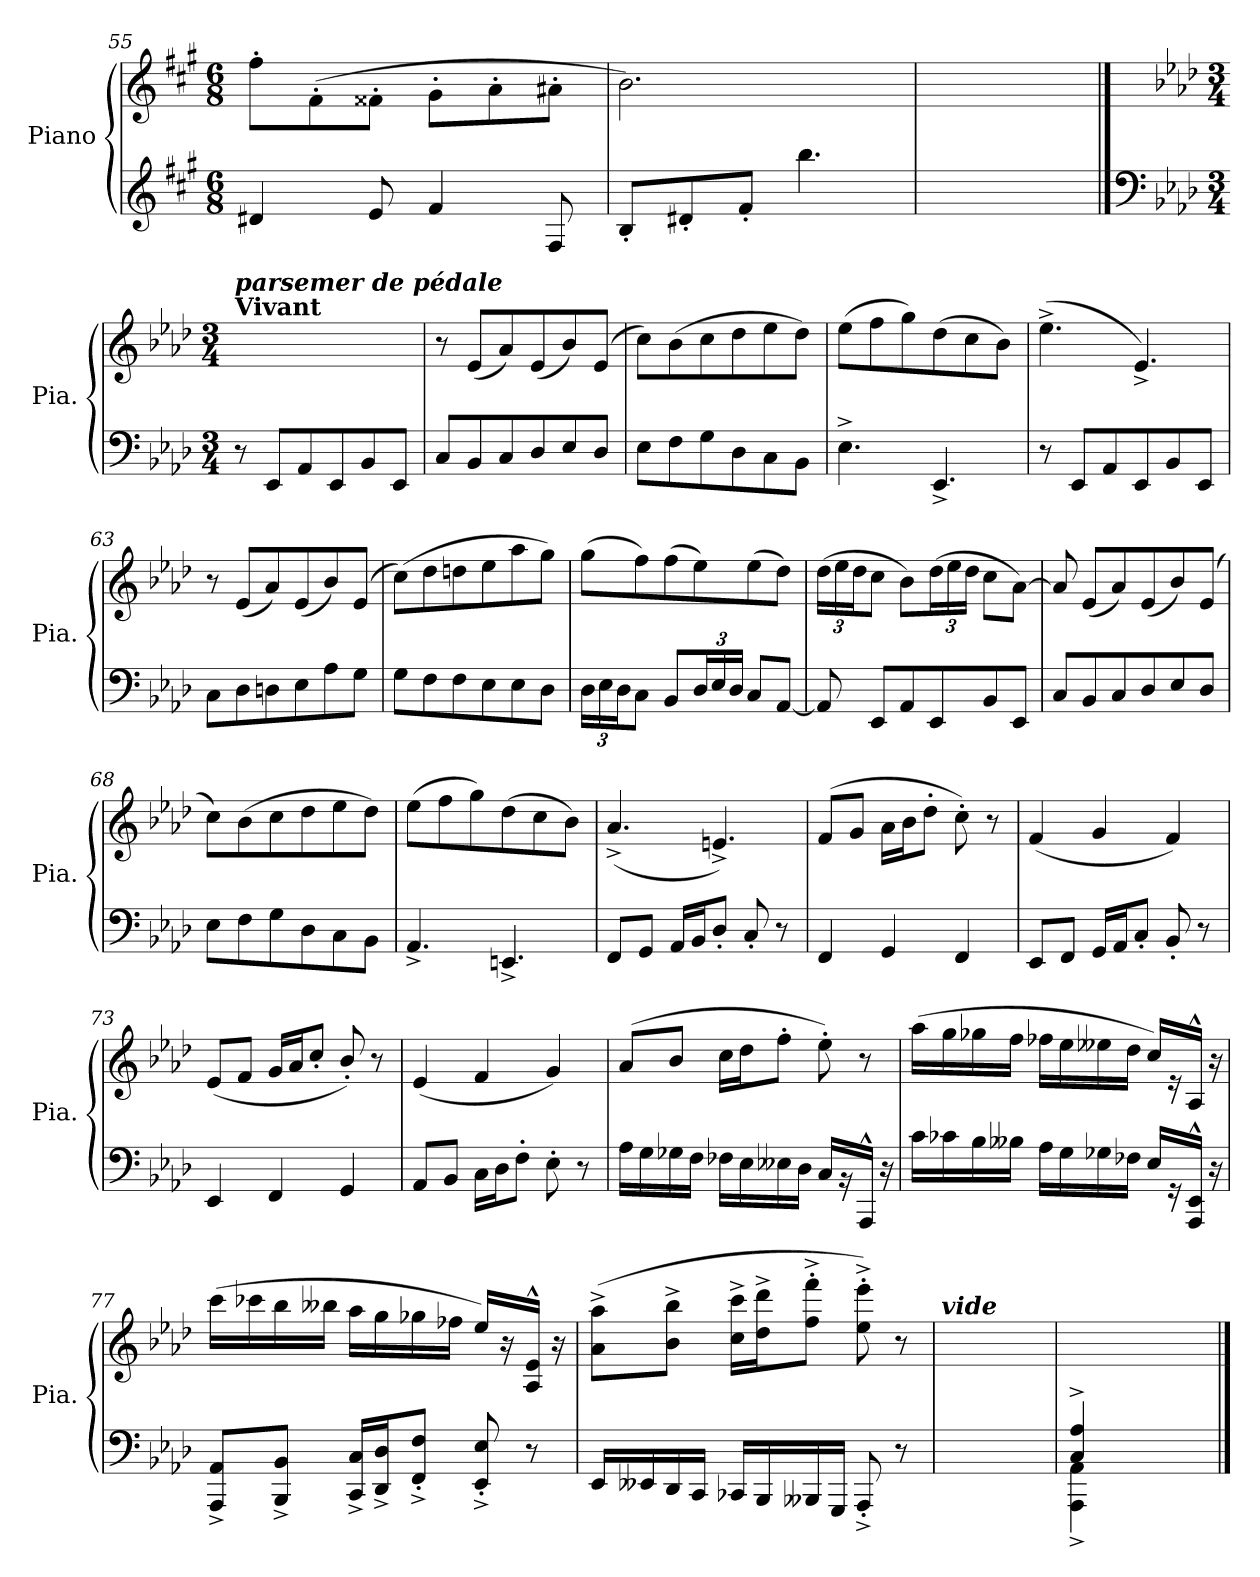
**kern	**kern
*part1	*part1
*staff2	*staff1
*I"Piano	*
*I'Pia.	*
*clefG2	*clefG2
*k[f#c#g#]	*k[f#c#g#]
*M6/8	*M6/8
=55	=55
4d#X/	8ff#'\L
.	(>8f#'\
8e/	8f##X'\J
4f#/	8g#'\L
.	8a'\
8F#/	8a#X'\J
=56	=56
8B'/L	2.b\)
8d#X'/	.
8f#'/J	.
4.bb\	.
=57	=57
2.r;<yy	2.ryy
!!LO:PB:g=z
==58	==58
*clefF4	*
*k[b-e-a-d-]	*k[b-e-a-d-]
*M3/4	*M3/4
*	*MM157
!	!LO:TX:a:B:t=Vivant
!	!LO:TX:a:Bi:t=parsemer de pédale
8r	2.ryy
8EE-/L	.
8AA-/	.
8EE-/	.
8BB-/	.
8EE-/J	.
=59	=59
8C/L	8r
8BB-/	(8e-/L
8C/	8a-/)
8D-/	(8e-/
8E-/	8b-/)
8D-/J	(8e-/J
=60	=60
8E-\L	8cc\L)
8F\	(8b-\
8G\	8cc\
8D-\	8dd-\
8C\	8ee-\
8BB-\J	8dd-\J)
=61	=61
4.E-^\	(8ee-\L
.	8ff\
.	8gg\)
4.EE-^/	(8dd-\
.	8cc\
.	8b-\J)
=62	=62
8r	(4.ee-^\
8EE-/L	.
8AA-/	.
8EE-/	4.e-^/)
8BB-/	.
8EE-/J	.
!!LO:LB:g=z
=63	=63
8C\L	8r
8D-\	(8e-/L
8Dn\	8a-/)
8E-\	(8e-/
8A-\	8b-/)
8G\J	(8e-/J
=64	=64
8G\L	(8cc\L)
8F\	8dd-\
8F\	8ddn\
8E-\	8ee-\
8E-\	8aa-\
8D-\J	8gg\J)
=65	=65
*Xbrackettup	*
24D-\LL	(8gg\L
24E-\	.
24D-\J	.
8C\J	8ff\)
8BB-/L	(8ff\
24D-/L	8ee-\)
24E-/	.
24D-/JJ	.
8C/L	(8ee-\
[8AA-/J	8dd-\J)
=66	=66
*	*Xbrackettup
8AA-/]	(24dd-\LL
.	24ee-\
.	24dd-\J
8EE-/L	8cc\J
8AA-/	8b-\L)
8EE-/	(24dd-\L
.	24ee-\
.	24dd-\JJ
8BB-/	8cc\L
8EE-/J	[8a-\J)
=67	=67
8C/L	8a-/]
8BB-/	(8e-/L
8C/	8a-/)
8D-/	(8e-/
8E-/	8b-/)
8D-/J	(8e-/J
!!LO:LB:g=z
=68	=68
8E-\L	8cc\L)
8F\	(8b-\
8G\	8cc\
8D-\	8dd-\
8C\	8ee-\
8BB-\J	8dd-\J)
=69	=69
4.AA-^/	(8ee-\L
.	8ff\
.	8gg\)
4.EEn^/	(8dd-\
.	8cc\
.	8b-\J)
=70	=70
8FF/L	(>4.a-^/
8GG/J	.
16AA-/LL	.
16BB-/J	.
8D-'/J	4.en^/)
8C'/	.
8r	.
=71	=71
4FF/	(8f/L
.	8g/J
4GG/	16a-\LL
.	16b-\J
.	8dd-'\J
4FF/	8cc'\)
.	8r
!!LO:LB:g=z
=72	=72
8EE-/L	(4f/
8FF/J	.
16GG/LL	4g/
16AA-/J	.
8C'/J	.
8BB-'/	4f/)
8r	.
=73	=73
4EE-/	(8e-/L
.	8f/J
4FF/	16g/LL
.	16a-/J
.	8cc'/J
4GG/	8b-'/)
.	8r
=74	=74
8AA-/L	(4e-/
8BB-/J	.
16C\LL	4f/
16D-\J	.
8F'\J	.
8E-'\	4g/)
8r	.
=75	=75
16A-\LL	(8a-/L
16G\	.
16G-X\	8b-/J
16F\JJ	.
16F-X\LL	16cc\LL
16E-\	16dd-\J
16E--X\	8ff'\J
16D-\JJ	.
16C/LL	8ee-'\)
16rBB	.
16AAA-^^/JJ	8r
16r	.
!!LO:LB:g=z
=76	=76
16c\LL	(16aa-\LL
16c-X\	16gg\
16B-\	16gg-X\
16B--X\JJ	16ff\JJ
16A-\LL	16ff-X\LL
16G\	16ee-\
16G-X\	16ee--X\
16F-X\JJ	16dd-\JJ
16E-/LL	16cc/LL)
16r	16r
16AAA-/^^ 16EE-/^^JJ	16A-^^/JJ
16r	16r
=77	=77
8AAA-/^ 8AA-/^L	(16ccc\LL
.	16ccc-X\
8BBB-/^ 8BB-/^J	16bb-\
.	16bb--X\JJ
16CC/^ 16C/^LL	16aa-\LL
16DD-/^ 16D-/^J	16gg\
8FF/^' 8F/^'J	16gg-X\
.	16ff-X\JJ
8EE-/'^ 8E-/'^	16ee-/LL)
.	16r
8r	16A-/^^ 16e-/^^JJ
.	16r
!!LO:LB:g=z
=78	=78
16EE-/LL	(8a-\^ 8aa-\^L
16EE--X/	.
16DD-/	8b-\^ 8bb-\^J
16CC/JJ	.
16CC-X/LL	16cc\^ 16ccc\^LL
16BBB-/	16dd-\^ 16ddd-\^J
16BBB--X/	8ff\^' 8fff\^'J
16GGG/JJ	.
8AAA-^'/	8ee-\'^ 8eee-\'^)
8r	8r
=79	=79
!	!LO:TX:a:Bi:t=vide
2.ryy	2.ryy
=80	=80
*^	*
4C/^ 4A-/^	4AAA-\^ 4AA-\^	4ryy
2ryy	2r;<yy	2ryy
*v	*v	*
==	==
*-	*-
